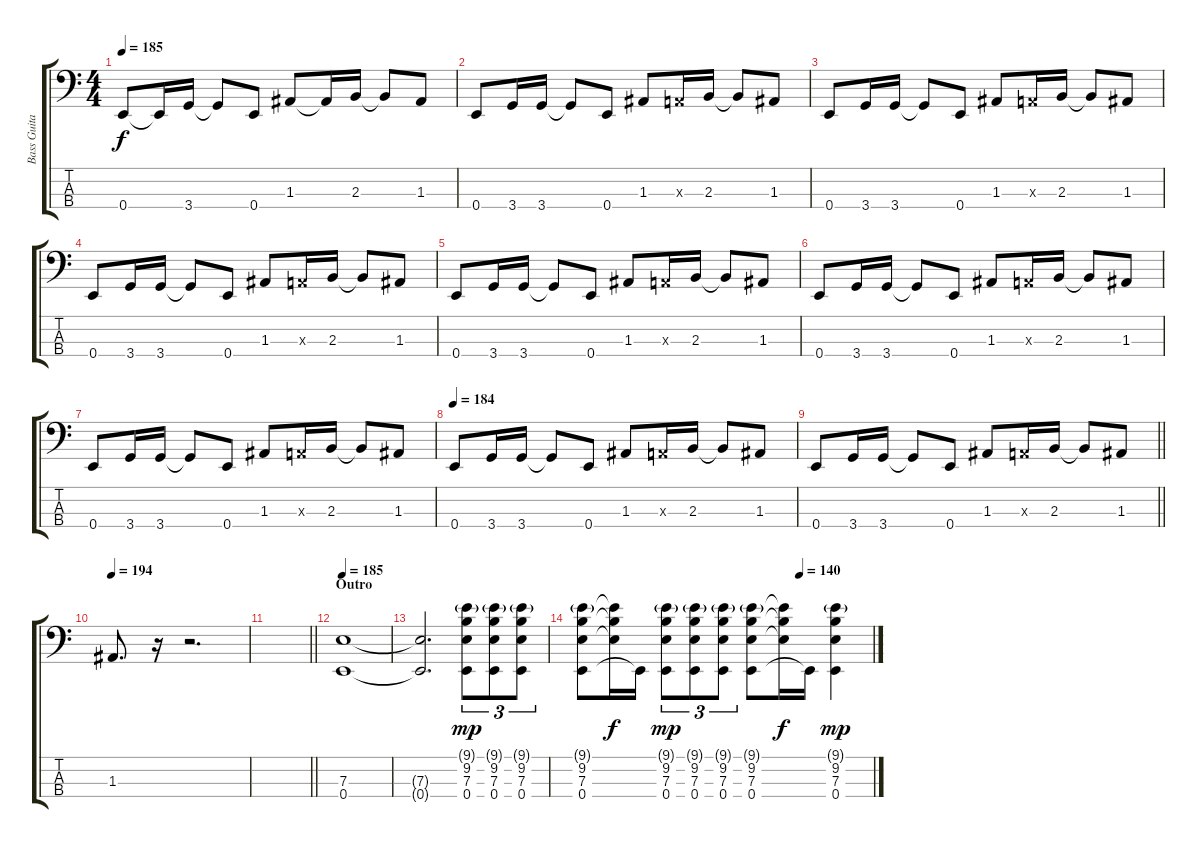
\track ("Bass Guitar" "Bass Guita") {instrument electricbassfinger}
\staff {score tabs}
\tuning (G2 D2 A1 E1) {hide}
\ts (4 4)
\tempo 185
\clef f4
\ks c
0.4.8{dy f} 0.4{t}.16 3.4.16 3.4{t}.8 0.4.8 1.3.8 1.3{t}.16 2.3.16 2.3{t}.8 1.3.8 |
0.4.8 3.4.16 3.4.16 3.4{t}.8 0.4.8 1.3.8 0.3{x}.16 2.3.16 2.3{t}.8 1.3.8 |
0.4.8 3.4.16 3.4.16 3.4{t}.8 0.4.8 1.3.8 0.3{x}.16 2.3.16 2.3{t}.8 1.3.8 |
0.4.8 3.4.16 3.4.16 3.4{t}.8 0.4.8 1.3.8 0.3{x}.16 2.3.16 2.3{t}.8 1.3.8 |
0.4.8 3.4.16 3.4.16 3.4{t}.8 0.4.8 1.3.8 0.3{x}.16 2.3.16 2.3{t}.8 1.3.8 |
0.4.8 3.4.16 3.4.16 3.4{t}.8 0.4.8 1.3.8 0.3{x}.16 2.3.16 2.3{t}.8 1.3.8 |
0.4.8 3.4.16 3.4.16 3.4{t}.8 0.4.8 1.3.8 0.3{x}.16 2.3.16 2.3{t}.8 1.3.8 |
\tempo 184
0.4.8 3.4.16 3.4.16 3.4{t}.8 0.4.8 1.3.8 0.3{x}.16 2.3.16 2.3{t}.8 1.3.8 |
\barLineRight lightlight
0.4.8 3.4.16 3.4.16 3.4{t}.8 0.4.8 1.3.8 0.3{x}.16 2.3.16 2.3{t}.8 1.3.8 |
\tempo 194
1.3.8{d} r.16 r.2{d} |
\barLineRight lightlight
|
\section ("" "Outro")
\tempo 185
(7.3 0.4).1 |
(7.3{t} 0.4{t}).2{d} (9.1{g} 9.2 7.3 0.4).8{tu (3 2) dy mp} (9.1{g} 9.2 7.3 0.4).8{tu (3 2)} (9.1{g} 9.2 7.3 0.4).8{tu (3 2)} |
\tempo (140 0.75)
(9.1{g} 9.2 7.3 0.4).8 (9.1{t} 9.2{t} 7.3{t}).16{dy f} 0.4{t}.16 (9.1{g} 9.2 7.3 0.4).8{tu (3 2) dy mp} (9.1{g} 9.2 7.3 0.4).8{tu (3 2)} (9.1{g} 9.2 7.3 0.4).8{tu (3 2)} (9.1{g} 9.2 7.3 0.4).8 (9.1{t} 9.2{t} 7.3{t}).16{dy f} 0.4{t}.16 (9.1{g} 9.2 7.3 0.4).4{dy mp}
